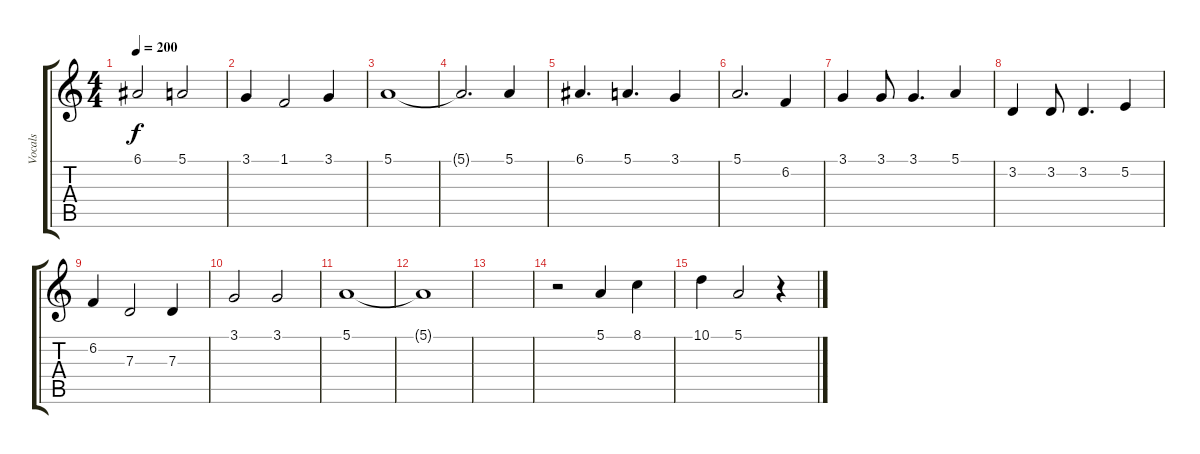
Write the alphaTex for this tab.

\track ("Vocals" "Vocals") {instrument oboe}
\staff {score tabs}
\tuning (E4 B3 G3 D3 A2 E2) {hide}
\ts (4 4)
\tempo 200
\clef g2
\ks c
6.1.2{dy f} 5.1.2 |
3.1.4 1.1.2 3.1.4 |
5.1.1 |
5.1{t}.2{d} 5.1.4 |
6.1.4{d} 5.1.4{d} 3.1.4 |
5.1.2{d} 6.2.4 |
3.1.4 3.1.8 3.1.4{d} 5.1.4 |
3.2.4 3.2.8 3.2.4{d} 5.2.4 |
6.2.4 7.3.2 7.3.4 |
3.1.2 3.1.2 |
5.1.1 |
5.1{t}.1 |
|
r.2 5.1.4 8.1.4 |
10.1.4 5.1.2 r.4
